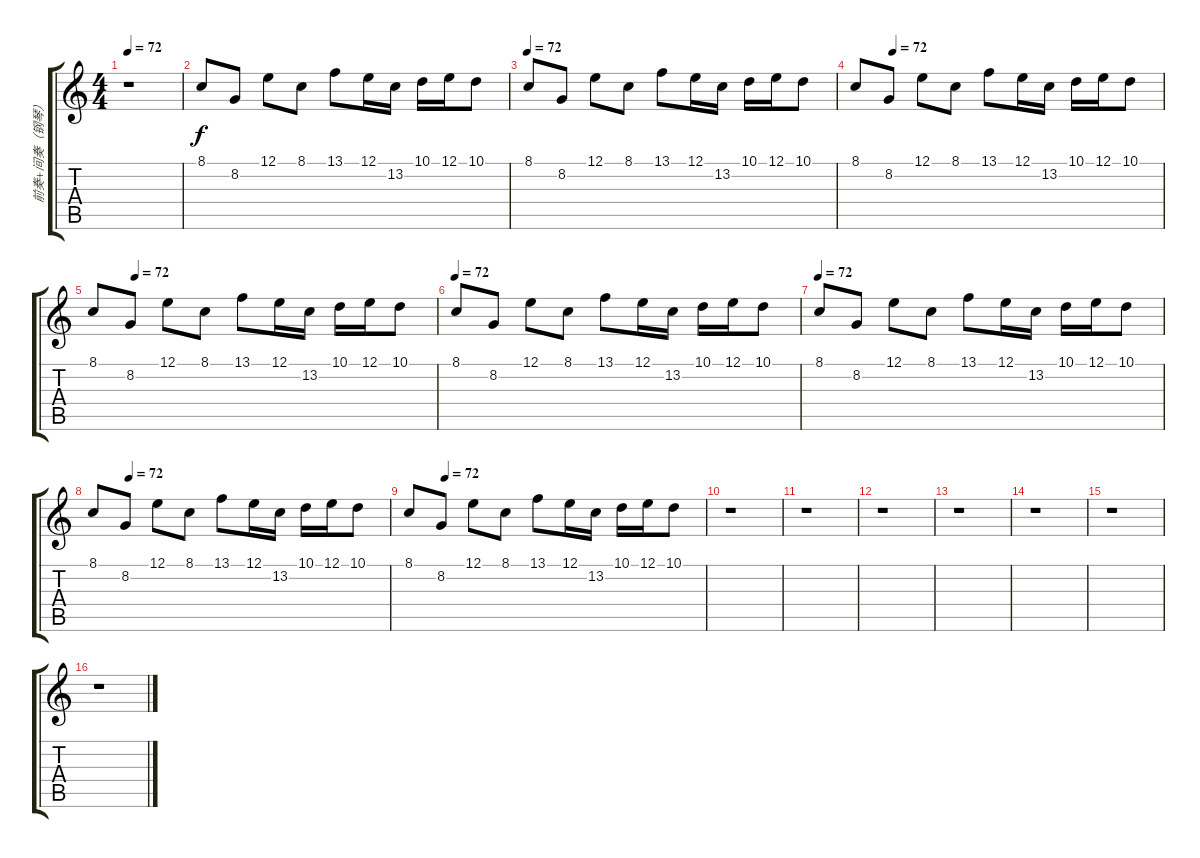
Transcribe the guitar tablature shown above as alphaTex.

\track ("前奏+间奏（钢琴）" "前奏+间奏（钢琴）") {instrument electricpiano1}
\staff {score tabs}
\tuning (E4 B3 G3 D3 A2 E2) {hide}
\ts (4 4)
\tempo 72
\clef g2
\ks c
r.1{dy f instrument electricpiano1} |
8.1.8 8.2.8 12.1.8 8.1.8 13.1.8 12.1.16 13.2.16 10.1.16 12.1.16 10.1.8 |
\tempo 72
8.1.8 8.2.8 12.1.8 8.1.8 13.1.8 12.1.16 13.2.16 10.1.16 12.1.16 10.1.8 |
\tempo (72 0.125)
8.1.8 8.2.8 12.1.8 8.1.8 13.1.8 12.1.16 13.2.16 10.1.16 12.1.16 10.1.8 |
\tempo (72 0.125)
8.1.8 8.2.8 12.1.8 8.1.8 13.1.8 12.1.16 13.2.16 10.1.16 12.1.16 10.1.8 |
\tempo 72
8.1.8 8.2.8 12.1.8 8.1.8 13.1.8 12.1.16 13.2.16 10.1.16 12.1.16 10.1.8 |
\tempo 72
8.1.8 8.2.8 12.1.8 8.1.8 13.1.8 12.1.16 13.2.16 10.1.16 12.1.16 10.1.8 |
\tempo (72 0.125)
8.1.8 8.2.8 12.1.8 8.1.8 13.1.8 12.1.16 13.2.16 10.1.16 12.1.16 10.1.8 |
\tempo (72 0.125)
8.1.8 8.2.8 12.1.8 8.1.8 13.1.8 12.1.16 13.2.16 10.1.16 12.1.16 10.1.8 |
r.1 |
r.1 |
r.1 |
r.1 |
r.1 |
r.1 |
r.1
